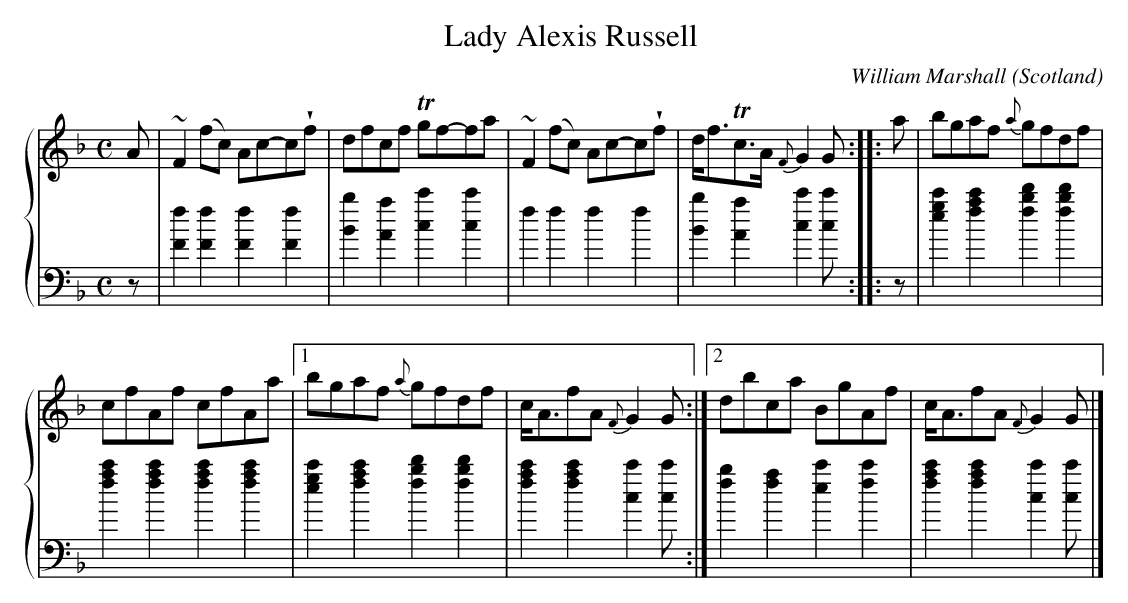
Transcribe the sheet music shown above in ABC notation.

X:1
T:Lady Alexis Russell
C:William Marshall
L:1/8
M:C
O:Scotland
K:F
%%staves {1 2}
V:1
A | \
~F2 (fc) Ac-c!wedge!f | dfcf !trill!gf-fa | \
~F2 (fc) Ac-c!wedge!f | d/f3/!trill!c3/A/ {F}G2 G :: \
a | \
bgaf {a}gfdf |
               cfAf cfAa |1 \
bgaf {a}gfdf | c/A3/fA {F}G2 G :|2 \
dbca BgAf | c/A3/fA {F}G2 G |]
V:2 clef=bass
L:1/4
z/ | \
[Ff] [Ff] [Ff] [Ff] | [Bb] [Aa] [cc'] [cc'] | ffff | [Bb] [Aa] [cc'] [cc']/ :: \
z/ | \
[egc'] [fac'] [fbd'] [fbd'] | [fac'] [fac'] [fac'] [fac'] |1 \
[egc'] [fac'] [fbd'] [fbd'] | [fac'] [fac'] [cc'] [cc']/ :|2 \
[fb] [fa] [ec'] [fc'] | [fac'] [fac'] [cc'] [cc']/ |]
